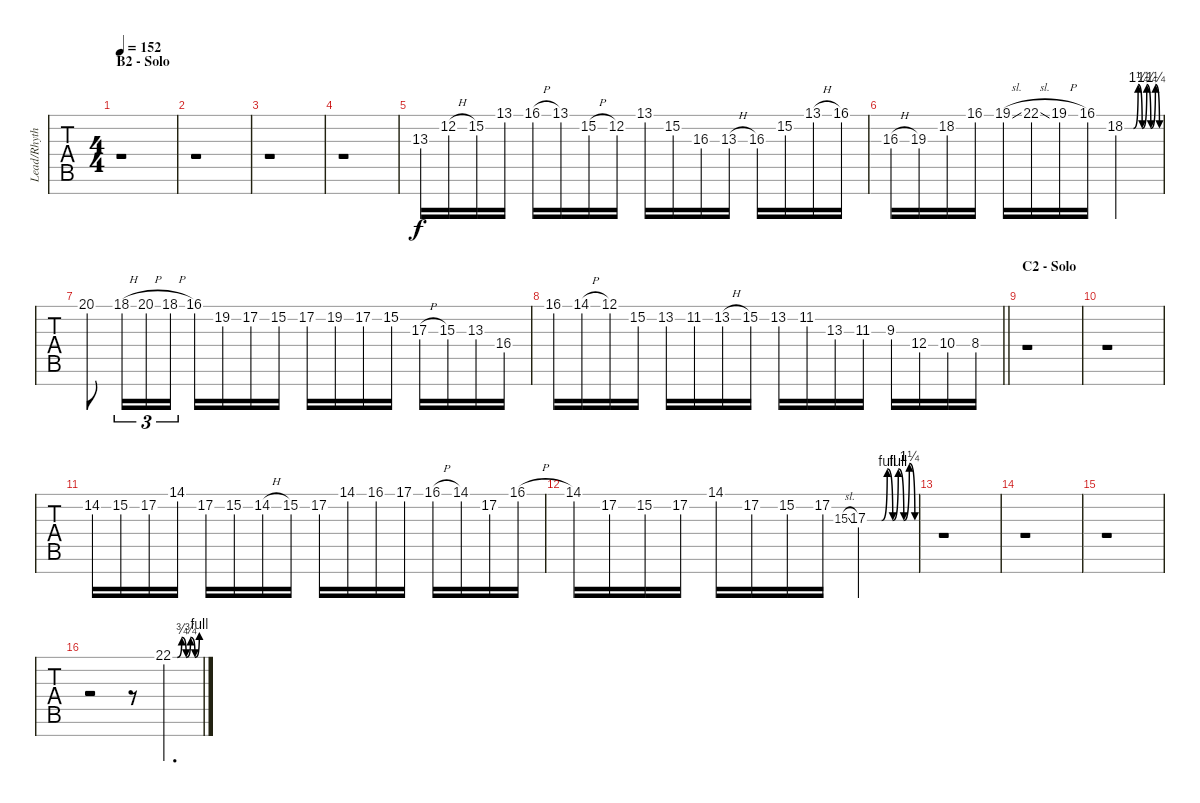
\track ("Lead/Rhythm Overdub" "Lead/Rhyth") {instrument overdrivenguitar}
\staff {tabs}
\tuning (Eb4 Bb3 Gb3 Db3 Ab2 Eb2 Bb1) {hide}
\ts (4 4)
\section ("" "B2 - Solo")
\tempo 152
\clef f4
\ks aminor
r.1{dy f} |
r.1 |
r.1 |
r.1 |
13.3.16{volume 16 balance 16} 12.2{h}.16 15.2.16 13.1.16 16.1{h}.16 13.1.16 15.2{h}.16 12.2.16 13.1.16 15.2.16 16.3.16 13.3{h}.16 16.3.16 15.2.16 13.1{h}.16 16.1.16 |
16.3{h}.16 19.3.16 18.2.16 16.1.16 19.1{sl}.16 22.1{sl}.16 19.1{h}.16 16.1.16 18.2{be (custom 0 0 15 0 23 5 30 0 38 5 45 0 53 5 60 0)}.2 |
20.1.8 18.1{h}.16{tu (3 2)} 20.1{h}.16{tu (3 2)} 18.1{h}.16{tu (3 2)} 16.1.16 19.2.16 17.2.16 15.2.16 17.2.16 19.2.16 17.2.16 15.2.16 17.3{h}.16 15.3.16 13.3.16 16.4.16 |
\barLineRight lightlight
16.1.16 14.1{h}.16 12.1.16 15.2.16 13.2.16 11.2.16 13.2{h}.16 15.2.16 13.2.16 11.2.16 13.3.16 11.3.16 9.3.16 12.4.16 10.4.16 8.4.16 |
\section ("" "C2 - Solo")
r.1 |
r.1 |
14.2.16 15.2.16 17.2.16 14.1.16 17.2.16 15.2.16 14.2{h}.16 15.2.16 17.2.16 14.1.16 16.1.16 17.1.16 16.1{h}.16 14.1.16 17.2.16 16.1{h}.16 |
14.1.16 17.2.16 15.2.16 17.2.16 14.1.16 17.2.16 15.2.16 17.2.16 15.3{sl}.8{gr onbeat} 17.3{be (custom 0 0 18 0 25 4 32 0 39 4 46 0 53 5 60 0)}.2 |
r.1 |
r.1 |
r.1 |
r.2{volume 0 balance 8} r.8 22.1{be (custom 0 0 10 0 20 3 30 0 40 3 50 0 60 4)}.4{d}
